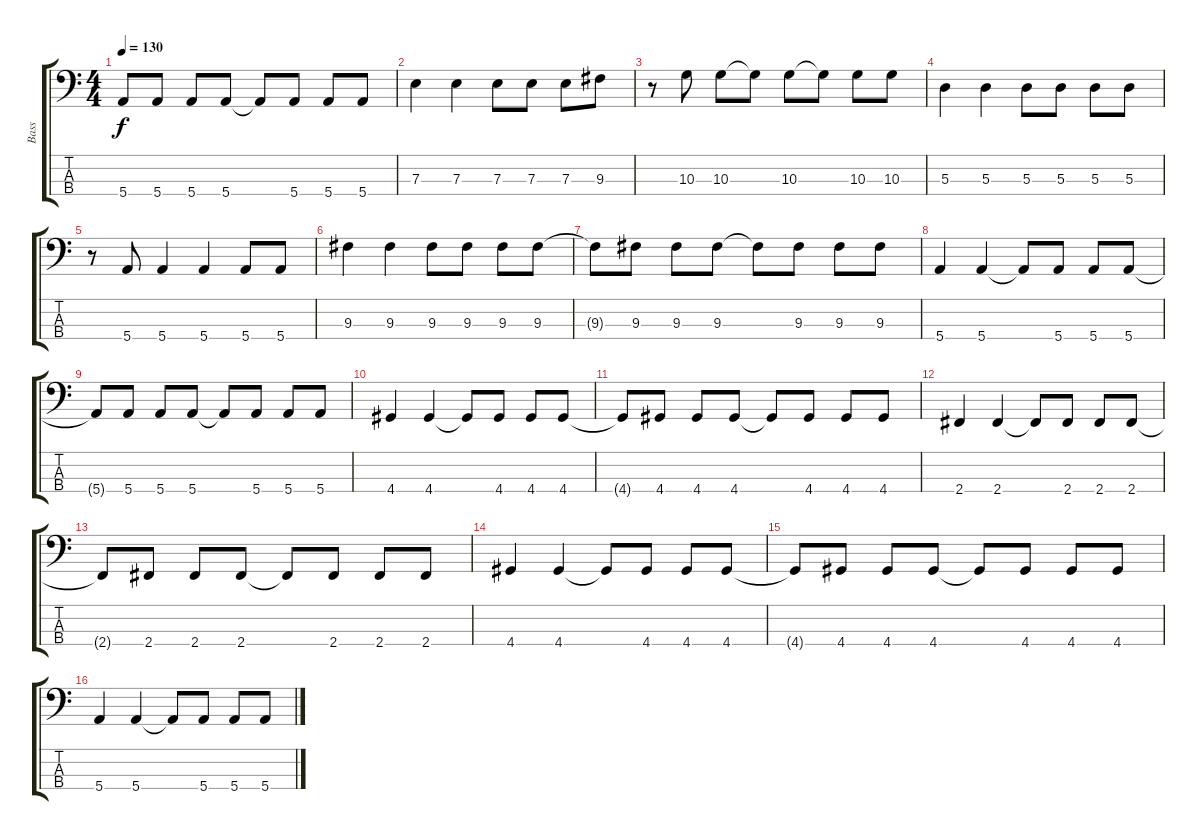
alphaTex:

\track ("Bass" "Bass") {instrument electricbassfinger}
\staff {score tabs}
\tuning (G2 D2 A1 E1) {hide}
\ts (4 4)
\tempo 130
\clef f4
\ks c
5.4{t}.8{dy f} 5.4.8 5.4.8 5.4.8 5.4{t}.8 5.4.8 5.4.8 5.4.8 |
7.3.4 7.3.4 7.3.8 7.3.8 7.3.8 9.3.8 |
r.8 10.3.8 10.3.8 10.3{t}.8 10.3.8 10.3{t}.8 10.3.8 10.3.8 |
5.3.4 5.3.4 5.3.8 5.3.8 5.3.8 5.3.8 |
r.8 5.4.8 5.4.4 5.4.4 5.4.8 5.4.8 |
9.3.4 9.3.4 9.3.8 9.3.8 9.3.8 9.3.8 |
9.3{t}.8 9.3.8 9.3.8 9.3.8 9.3{t}.8 9.3.8 9.3.8 9.3.8 |
5.4.4 5.4.4 5.4{t}.8 5.4.8 5.4.8 5.4.8 |
5.4{t}.8 5.4.8 5.4.8 5.4.8 5.4{t}.8 5.4.8 5.4.8 5.4.8 |
4.4.4 4.4.4 4.4{t}.8 4.4.8 4.4.8 4.4.8 |
4.4{t}.8 4.4.8 4.4.8 4.4.8 4.4{t}.8 4.4.8 4.4.8 4.4.8 |
2.4.4 2.4.4 2.4{t}.8 2.4.8 2.4.8 2.4.8 |
2.4{t}.8 2.4.8 2.4.8 2.4.8 2.4{t}.8 2.4.8 2.4.8 2.4.8 |
4.4.4 4.4.4 4.4{t}.8 4.4.8 4.4.8 4.4.8 |
4.4{t}.8 4.4.8 4.4.8 4.4.8 4.4{t}.8 4.4.8 4.4.8 4.4.8 |
5.4.4 5.4.4 5.4{t}.8 5.4.8 5.4.8 5.4.8
